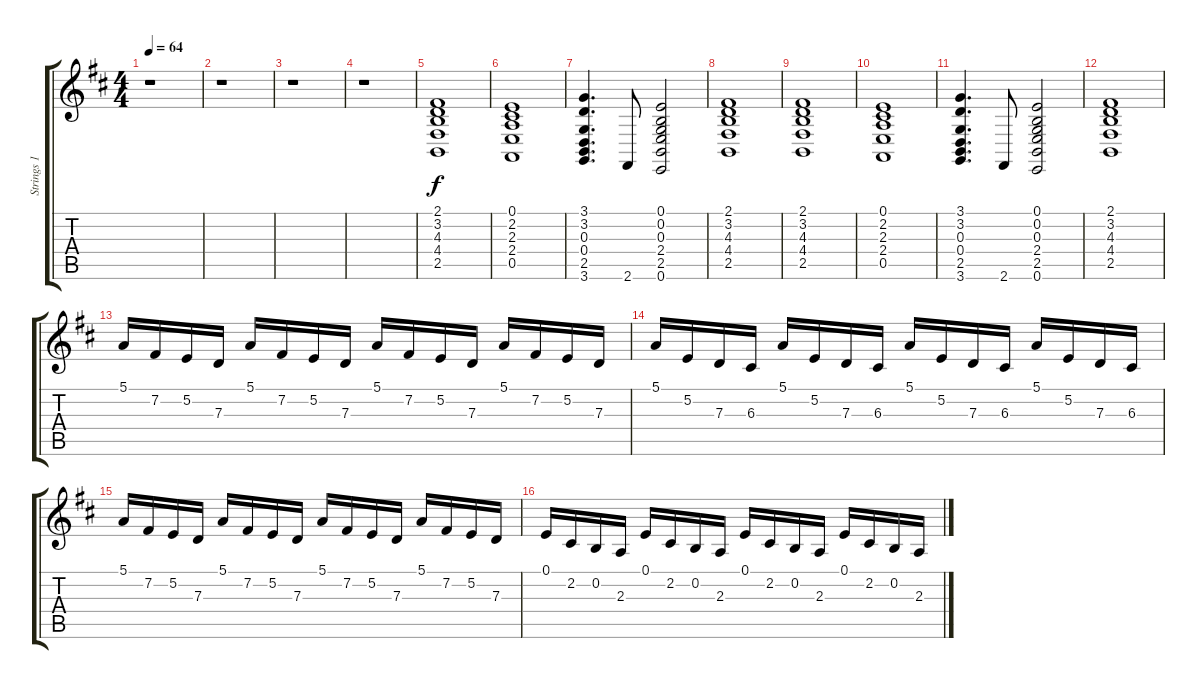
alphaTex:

\track ("Strings 1" "Strings 1") {instrument synthstrings1}
\staff {score tabs}
\tuning (E4 B3 G3 D3 A2 E2) {hide}
\ts (4 4)
\tempo 64
\clef g2
\ks d
r.1{dy f} |
r.1 |
r.1 |
r.1 |
(2.1 3.2 4.3 4.4 2.5).1 |
(0.1 2.2 2.3 2.4 0.5).1 |
(3.1 3.2 0.3 0.4 2.5 3.6).4{d} 2.6.8 (0.1 0.2 0.3 2.4 2.5 0.6).2 |
(2.1 3.2 4.3 4.4 2.5).1 |
(2.1 3.2 4.3 4.4 2.5).1 |
(0.1 2.2 2.3 2.4 0.5).1 |
(3.1 3.2 0.3 0.4 2.5 3.6).4{d} 2.6.8 (0.1 0.2 0.3 2.4 2.5 0.6).2 |
(2.1 3.2 4.3 4.4 2.5).1 |
5.1.16 7.2.16 5.2.16 7.3.16 5.1.16 7.2.16 5.2.16 7.3.16 5.1.16 7.2.16 5.2.16 7.3.16 5.1.16 7.2.16 5.2.16 7.3.16 |
5.1.16 5.2.16 7.3.16 6.3.16 5.1.16 5.2.16 7.3.16 6.3.16 5.1.16 5.2.16 7.3.16 6.3.16 5.1.16 5.2.16 7.3.16 6.3.16 |
5.1.16 7.2.16 5.2.16 7.3.16 5.1.16 7.2.16 5.2.16 7.3.16 5.1.16 7.2.16 5.2.16 7.3.16 5.1.16 7.2.16 5.2.16 7.3.16 |
0.1.16 2.2.16 0.2.16 2.3.16 0.1.16 2.2.16 0.2.16 2.3.16 0.1.16 2.2.16 0.2.16 2.3.16 0.1.16 2.2.16 0.2.16 2.3.16
